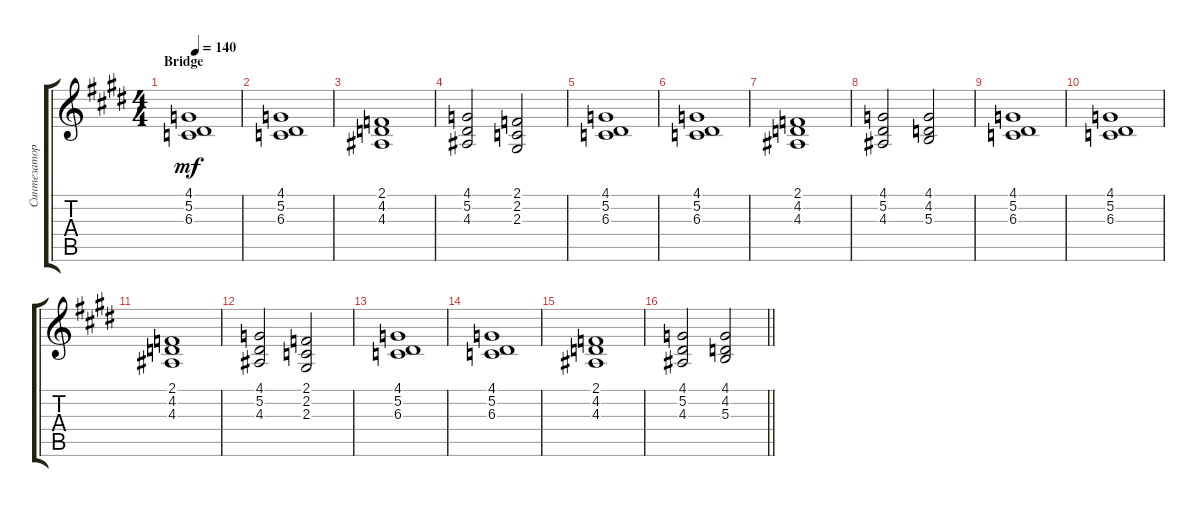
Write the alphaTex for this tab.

\track ("Синтезатор" "Синтезатор") {instrument stringensemble1}
\staff {score tabs}
\tuning (Eb4 Bb3 Gb3 Db3 Ab2 Eb2) {hide}
\ts (4 4)
\section ("" "Bridge")
\tempo 140
\clef g2
\ks c#minor
(4.1 5.2 6.3).1{dy mf} |
(4.1 5.2 6.3).1 |
(2.1 4.2 4.3).1 |
(4.1 5.2 4.3).2 (2.1 2.2 2.3).2 |
(4.1 5.2 6.3).1 |
(4.1 5.2 6.3).1 |
(2.1 4.2 4.3).1 |
(4.1 5.2 4.3).2 (4.1 4.2 5.3).2 |
(4.1 5.2 6.3).1 |
(4.1 5.2 6.3).1 |
(2.1 4.2 4.3).1 |
(4.1 5.2 4.3).2 (2.1 2.2 2.3).2 |
(4.1 5.2 6.3).1 |
(4.1 5.2 6.3).1 |
(2.1 4.2 4.3).1 |
\barLineRight lightlight
(4.1 5.2 4.3).2 (4.1 4.2 5.3).2
